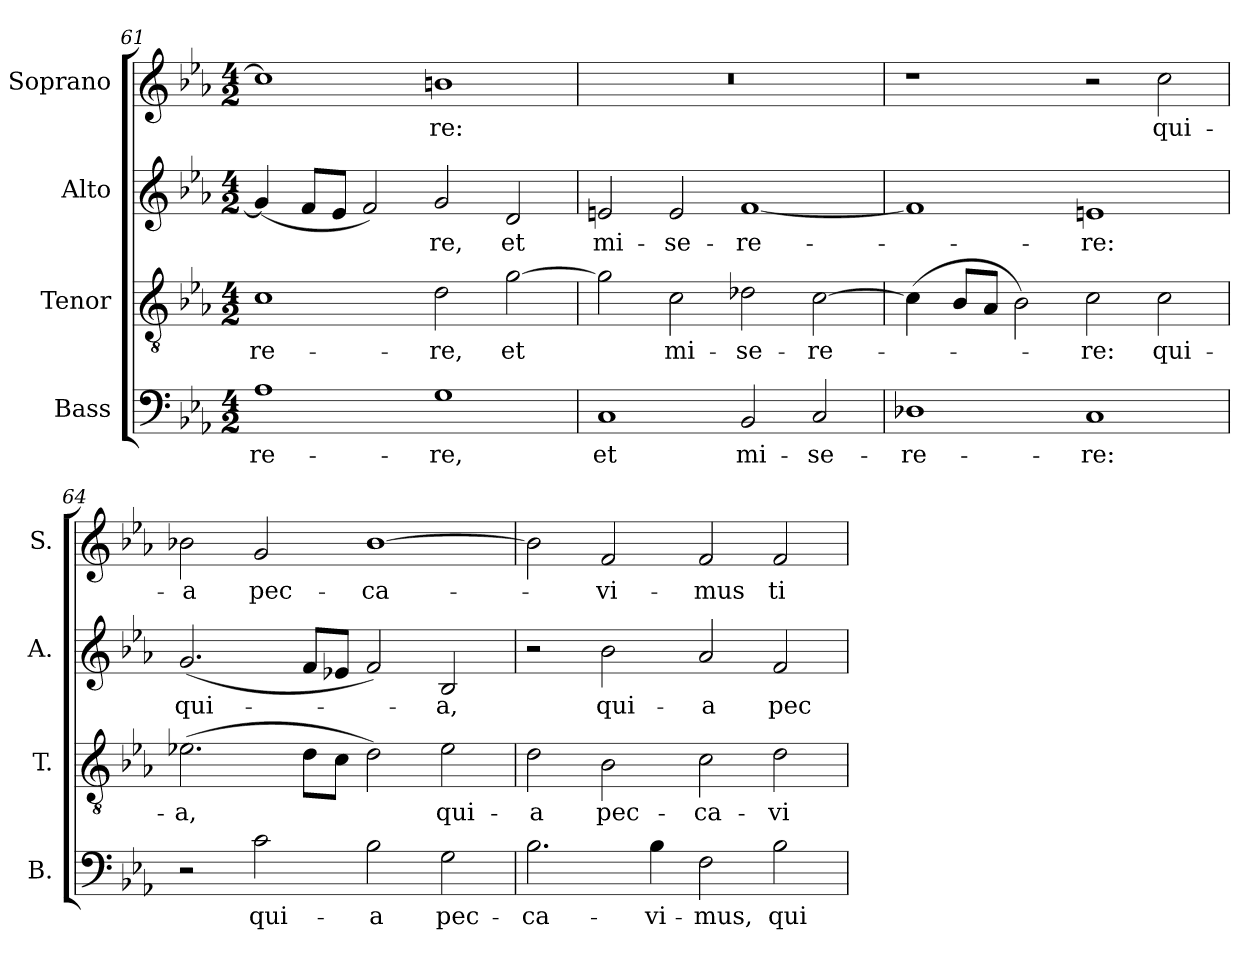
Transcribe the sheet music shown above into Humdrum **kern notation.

**kern	**text	**kern	**text	**kern	**text	**kern	**text
*part4	*part4	*part3	*part3	*part2	*part2	*part1	*part1
*staff4	*staff4	*staff3	*staff3	*staff2	*staff2	*staff1	*staff1
*I"Bass	*	*I"Tenor	*	*I"Alto	*	*I"Soprano	*
*I'B.	*	*I'T.	*	*I'A.	*	*I'S.	*
*clefF4	*	*clefGv2	*	*clefG2	*	*clefG2	*
*	*	*ITrd7c12	*	*	*	*	*
*k[b-e-a-]	*	*k[b-e-a-]	*	*k[b-e-a-]	*	*k[b-e-a-]	*
*E-:	*	*E-:	*	*E-:	*	*E-:	*
*M4/2	*	*M4/2	*	*M4/2	*	*M4/2	*
=61	=61	=61	=61	=61	=61	=61	=61
!	!LO:LY:b:color=#000000	!	!	!	!	!	!
!	!	!	!LO:LY:b:color=#000000	!	!	!	!
1A-i	-re-	1Ci	-re-	(4gi/]	.	1cci]	.
.	.	.	.	8fi/L	.	.	.
.	.	.	.	8e-i/J	.	.	.
.	.	.	.	2fi/)	.	.	.
!	!LO:LY:b:color=#000000	!	!	!	!	!	!
!	!	!	!LO:LY:b:color=#000000	!	!	!	!
!	!	!	!	!	!LO:LY:b:color=#000000	!	!
!	!	!	!	!	!	!	!LO:LY:b:color=#000000
1Gi	-re,	2Di\	-re,	2gi/	-re,	1bni	-re:
!	!	!	!LO:LY:b:color=#000000	!	!	!	!
!	!	!	!	!	!LO:LY:b:color=#000000	!	!
.	.	[2Gi\	et	2di/	et	.	.
=62	=62	=62	=62	=62	=62	=62	=62
!	!LO:LY:b:color=#000000	!	!	!	!	!	!
!	!	!	!	!	!LO:LY:b:color=#000000	!LO:N:vis=1	!
1Ci	et	2Gi\]	.	2eni/	mi-	0r	.
!	!	!	!LO:LY:b:color=#000000	!	!	!	!
!	!	!	!	!	!LO:LY:b:color=#000000	!	!
.	.	2Ci\	mi-	2ei/	-se-	.	.
!	!LO:LY:b:color=#000000	!	!	!	!	!	!
!	!	!	!LO:LY:b:color=#000000	!	!	!	!
!	!	!	!	!	!LO:LY:b:color=#000000	!	!
2BB-i/	mi-	2D-Xi\	-se-	[1fi	-re-	.	.
!	!LO:LY:b:color=#000000	!	!	!	!	!	!
!	!	!	!LO:LY:b:color=#000000	!	!	!	!
2Ci/	-se-	[2Ci\	-re-	.	.	.	.
=63	=63	=63	=63	=63	=63	=63	=63
!	!LO:LY:b:color=#000000	!	!	!	!	!	!
1D-Xi	-re-	(4Ci\]	.	1fi]	.	1r	.
.	.	8BB-i/L	.	.	.	.	.
.	.	8AA-i/J	.	.	.	.	.
.	.	2BB-i\)	.	.	.	.	.
!	!LO:LY:b:color=#000000	!	!	!	!	!	!
!	!	!	!LO:LY:b:color=#000000	!	!	!	!
!	!	!	!	!	!LO:LY:b:color=#000000	!	!
1Ci	-re:	2Ci\	-re:	1eni	-re:	2r	.
!	!	!	!LO:LY:b:color=#000000	!	!	!	!
!	!	!	!	!	!	!	!LO:LY:b:color=#000000
.	.	2Ci\	qui-	.	.	2cci\	qui-
=64	=64	=64	=64	=64	=64	=64	=64
!	!	!	!LO:LY:b:color=#000000	!	!	!	!
!	!	!	!	!	!LO:LY:b:color=#000000	!	!
!	!	!	!	!	!	!	!LO:LY:b:color=#000000
2r	.	(2.E-Xi\	-a,	(2.gi/	qui-	2b-Xi\	-a
!	!LO:LY:b:color=#000000	!	!	!	!	!	!
!	!	!	!	!	!	!	!LO:LY:b:color=#000000
2ci\	qui-	.	.	.	.	2gi/	pec-
.	.	8Di\L	.	8fi/L	.	.	.
.	.	8Ci\J	.	8e-Xi/J	.	.	.
!	!LO:LY:b:color=#000000	!	!	!	!	!	!
!	!	!	!	!	!	!	!LO:LY:b:color=#000000
2B-i\	-a	2Di\)	.	2fi/)	.	[1b-i	-ca-
!	!LO:LY:b:color=#000000	!	!	!	!	!	!
!	!	!	!LO:LY:b:color=#000000	!	!	!	!
!	!	!	!	!	!LO:LY:b:color=#000000	!	!
2Gi\	pec-	2E-i\	qui-	2B-i/	-a,	.	.
!!LO:LB:g=z
=65	=65	=65	=65	=65	=65	=65	=65
!	!LO:LY:b:color=#000000	!	!	!	!	!	!
!	!	!	!LO:LY:b:color=#000000	!	!	!	!
2.B-i\	-ca-	2Di\	-a	2r	.	2b-i\]	.
!	!	!	!LO:LY:b:color=#000000	!	!	!	!
!	!	!	!	!	!LO:LY:b:color=#000000	!	!
!	!	!	!	!	!	!	!LO:LY:b:color=#000000
.	.	2BB-i\	pec-	2b-i\	qui-	2fi/	-vi-
!	!LO:LY:b:color=#000000	!	!	!	!	!	!
4B-i\	-vi-	.	.	.	.	.	.
!	!LO:LY:b:color=#000000	!	!	!	!	!	!
!	!	!	!LO:LY:b:color=#000000	!	!	!	!
!	!	!	!	!	!LO:LY:b:color=#000000	!	!
!	!	!	!	!	!	!	!LO:LY:b:color=#000000
2Fi\	-mus,	2Ci\	-ca-	2a-i/	-a	2fi/	-mus
!	!LO:LY:b:color=#000000	!	!	!	!	!	!
!	!	!	!LO:LY:b:color=#000000	!	!	!	!
!	!	!	!	!	!LO:LY:b:color=#000000	!	!
!	!	!	!	!	!	!	!LO:LY:b:color=#000000
2B-i\	qui-	2Di\	-vi-	2fi/	pec-	2fi/	ti-
=	=	=	=	=	=	=	=
*-	*-	*-	*-	*-	*-	*-	*-
